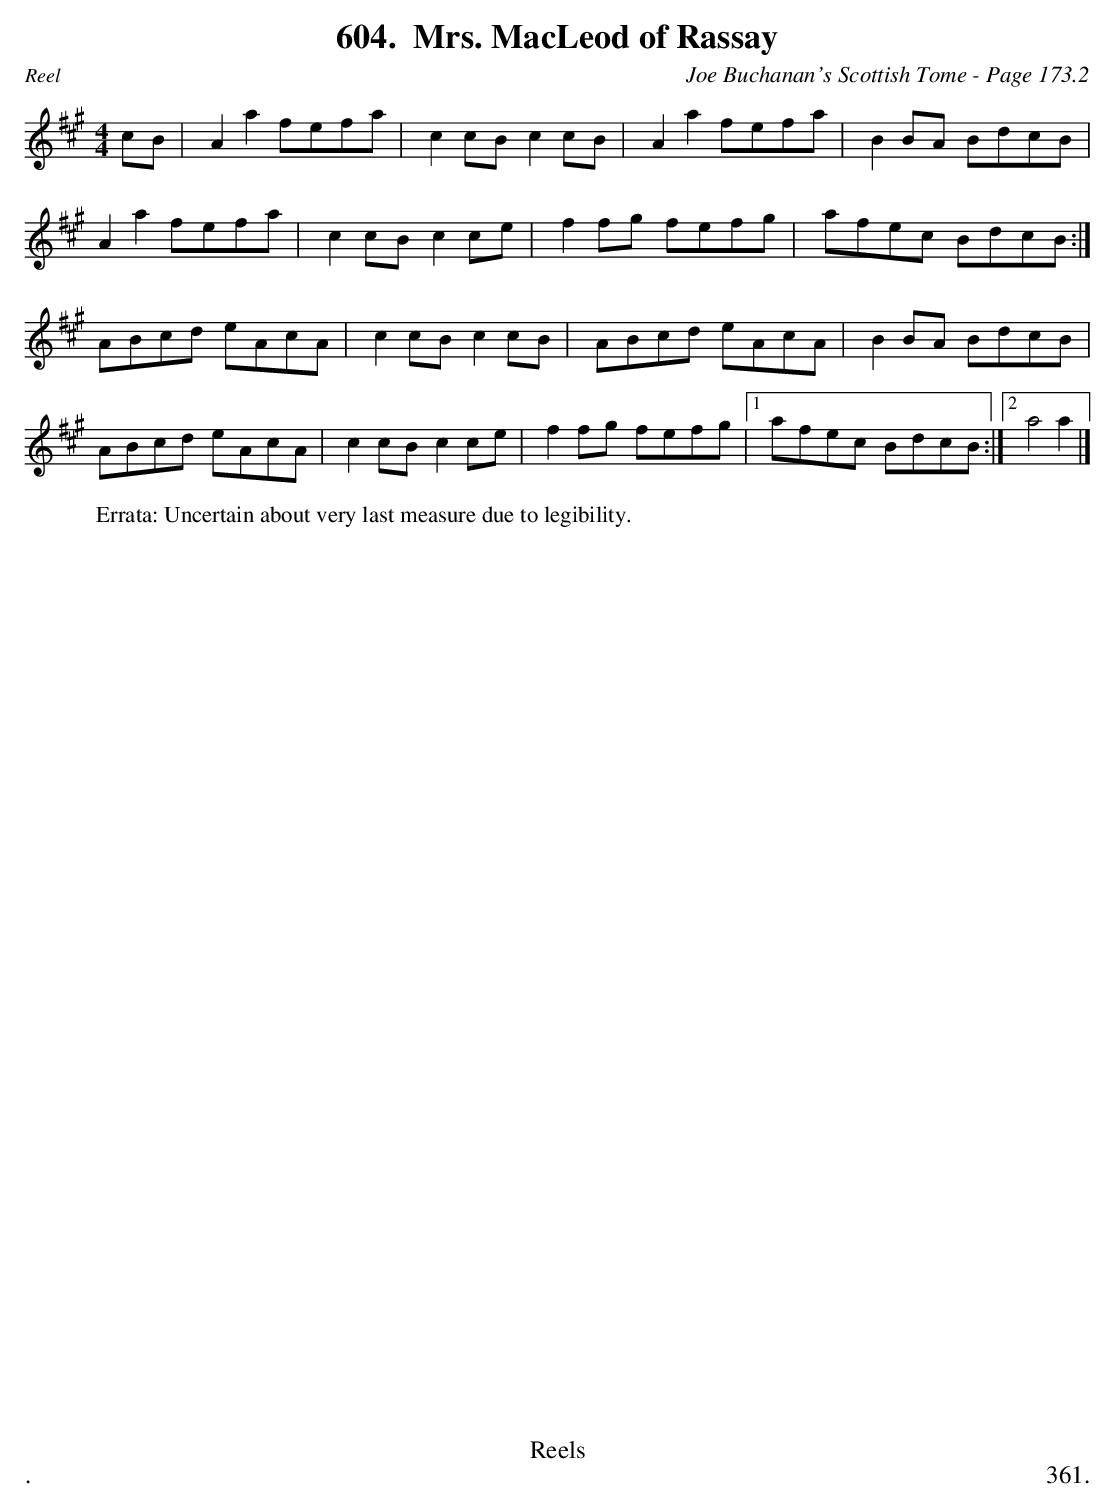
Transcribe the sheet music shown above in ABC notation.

X:1
T:Mrs. MacLeod of Rassay
C:Joe Buchanan's Scottish Tome - Page 173.2
L:1/8
M:4/4
K:A
cB | A2 a2 fefa | c2 cB c2 cB | A2 a2 fefa | B2 BA BdcB |
A2 a2 fefa | c2 cB c2 ce | f2 fg fefg | afec BdcB :|
ABcd eAcA | c2 cB c2 cB | ABcd eAcA | B2 BA BdcB |
ABcd eAcA | c2 cB c2 ce | f2 fg fefg |1 afec BdcB :|2 a4 a2 |]
W:Errata: Uncertain about very last measure due to legibility.
